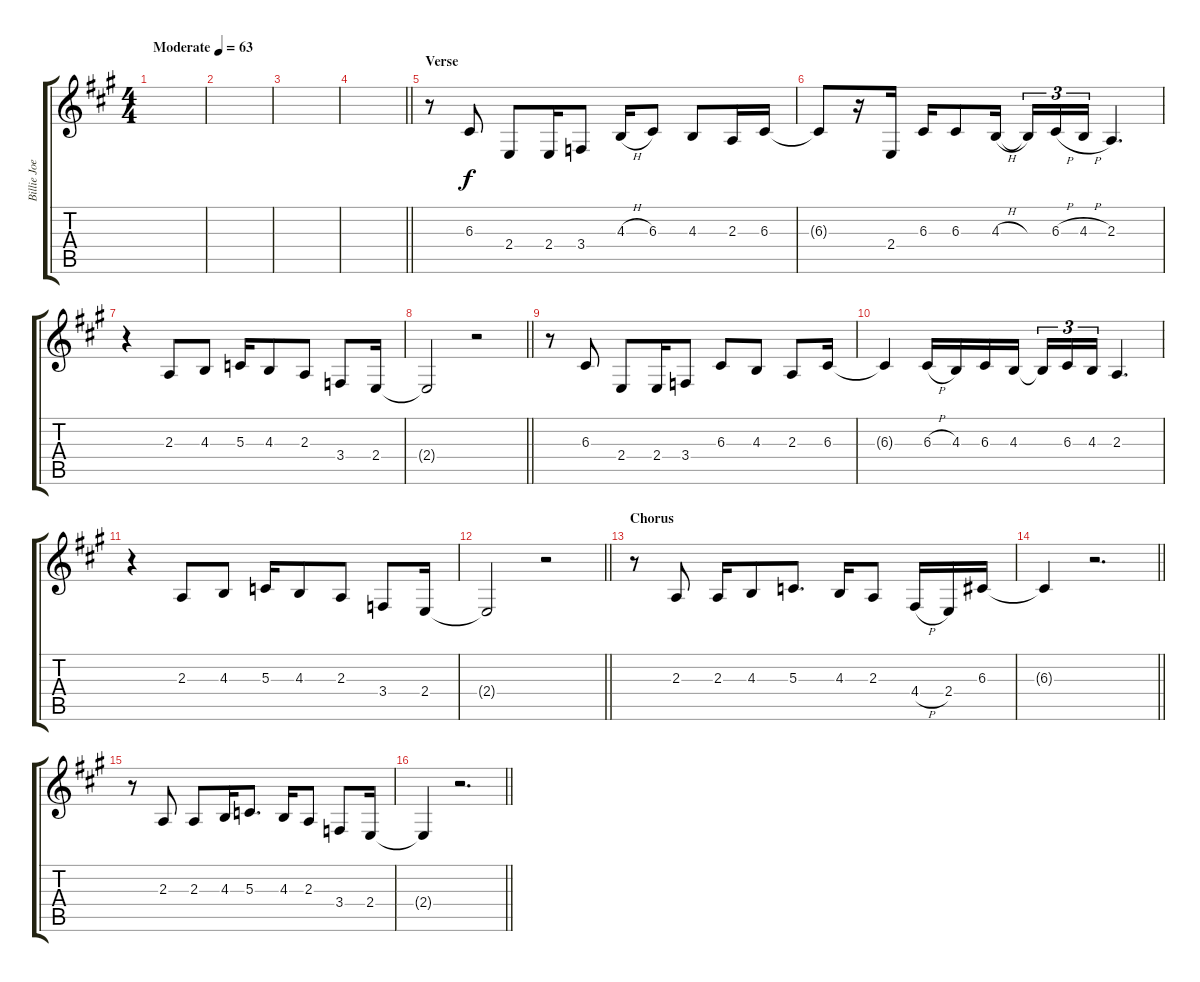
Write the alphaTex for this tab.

\track ("Billie Joe Vocals" "Billie Joe") {instrument lead2sawtooth}
\staff {score tabs}
\tuning (E4 B3 G3 D3 A2 E2) {hide}
\ts (4 4)
\tempo (63 "Moderate")
\clef g2
\ks a
|
|
|
\barLineRight lightlight
|
\section ("" "Verse")
r.8 6.3.8 2.4.8 2.4.16 3.4.8 4.3{h}.16 6.3.8 4.3.8 2.3.16 6.3.16 |
6.3{t}.8 r.16 2.4.16 6.3.16 6.3.8 4.3{h}.16 4.3{t}.16{tu (3 2)} 6.3{h}.16{tu (3 2)} 4.3{h}.16{tu (3 2)} 2.3.4{d} |
r.4 2.3.8 4.3.8 5.3.16 4.3.8 2.3.8 3.4.8 2.4.16 |
\barLineRight lightlight
2.4{t}.2 r.2 |
r.8 6.3.8 2.4.8 2.4.16 3.4.8 6.3.8 4.3.8 2.3.8 6.3.16 |
6.3{t}.4 6.3{h}.16 4.3.16 6.3.16 4.3.16 4.3{t}.16{tu (3 2)} 6.3.16{tu (3 2)} 4.3.16{tu (3 2)} 2.3.4{d} |
r.4 2.3.8 4.3.8 5.3.16 4.3.8 2.3.8 3.4.8 2.4.16 |
\barLineRight lightlight
2.4{t}.2 r.2 |
\section ("" "Chorus")
r.8 2.3.8 2.3.16 4.3.8 5.3.8{d} 4.3.16 2.3.8 4.4{h}.16 2.4.16 6.3.16 |
\barLineRight lightlight
6.3{t}.4 r.2{d} |
r.8 2.3.8 2.3.8 4.3.16 5.3.8{d} 4.3.16 2.3.8 3.4.8 2.4.16 |
\barLineRight lightlight
2.4{t}.4 r.2{d}
